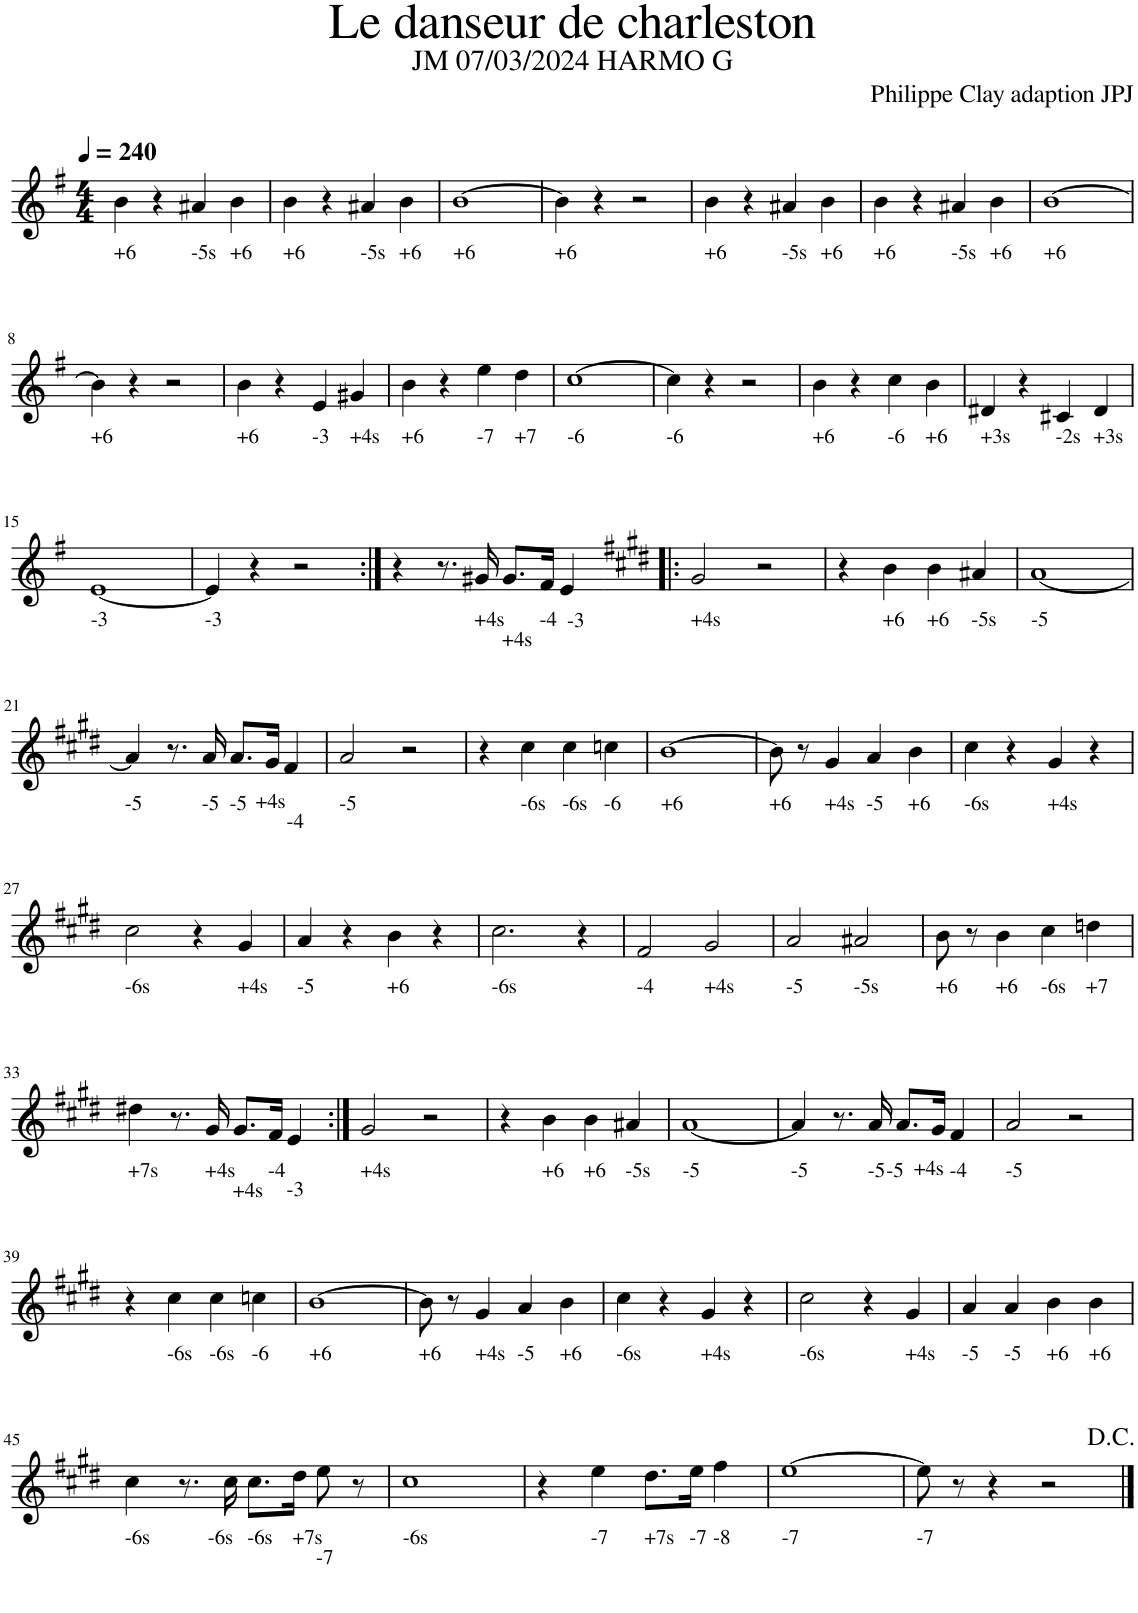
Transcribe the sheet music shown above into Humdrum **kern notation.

**kern
*part1
*staff1
*I"Harmonica chromatique en do à 14 trous
*I'Harm.
*clefG2
*k[f#]
*M4/4
*MM240
=1
!LO:TX:b:t=+6
4b\
4r
!LO:TX:b:t=-5s
4a#X/
!LO:TX:b:t=+6
4b\
=2
!LO:TX:b:t=+6
4b\
4r
!LO:TX:b:t=-5s
4a#X/
!LO:TX:b:t=+6
4b\
=3
!LO:TX:b:t=+6
[1b
=4
!LO:TX:b:t=+6
4b\]
4r
2r
=5
!LO:TX:b:t=+6
4b\
4r
!LO:TX:b:t=-5s
4a#X/
!LO:TX:b:t=+6
4b\
=6
!LO:TX:b:t=+6
4b\
4r
!LO:TX:b:t=-5s
4a#X/
!LO:TX:b:t=+6
4b\
=7
!LO:TX:b:t=+6
[1b
!!LO:LB:g=z
=8
!LO:TX:b:t=+6
4b\]
4r
2r
=9
!LO:TX:b:t=+6
4b\
4r
!LO:TX:b:t=-3
4e/
!LO:TX:b:t=+4s
4g#X/
=10
!LO:TX:b:t=+6
4b\
4r
!LO:TX:b:t=-7
4ee\
!LO:TX:b:t=+7
4dd\
=11
!LO:TX:b:t=-6
[1cc
=12
!LO:TX:b:t=-6
4cc\]
4r
2r
=13
!LO:TX:b:t=+6
4b\
4r
!LO:TX:b:t=-6
4cc\
!LO:TX:b:t=+6
4b\
=14
!LO:TX:b:t=+3s
4d#X/
4r
!LO:TX:b:t=-2s
4c#X/
!LO:TX:b:t=+3s
4d#/
!!LO:LB:g=z
=15
!LO:TX:b:t=-3
[1e
=16
!LO:TX:b:t=-3
4e/]
4r
2r
=17:|!
4r
8.r
!LO:TX:b:t=+4s
16g#X/
!LO:TX:b:t=+4s
8.g#/L
!LO:TX:b:t=-4
16f#/Jk
!LO:TX:b:t=-3
4e/
=18!|:
*k[f#c#g#d#]
!LO:TX:b:t=+4s
2g#/
2r
=19
4r
!LO:TX:b:t=+6
4b\
!LO:TX:b:t=+6
4b\
!LO:TX:b:t=-5s
4a#X/
=20
!LO:TX:b:t=-5
[1a
!!LO:LB:g=z
=21
!LO:TX:b:t=-5
4a/]
8.r
!LO:TX:b:t=-5
16a/
!LO:TX:b:t=-5
8.a/L
!LO:TX:b:t=+4s
16g#/Jk
!LO:TX:b:t=-4
4f#/
=22
!LO:TX:b:t=-5
2a/
2r
=23
4r
!LO:TX:b:t=-6s
4cc#\
!LO:TX:b:t=-6s
4cc#\
!LO:TX:b:t=-6
4ccn\
=24
!LO:TX:b:t=+6
[1b
=25
!LO:TX:b:t=+6
8b\]
8r
!LO:TX:b:t=+4s
4g#/
!LO:TX:b:t=-5
4a/
!LO:TX:b:t=+6
4b\
=26
!LO:TX:b:t=-6s
4cc#\
4r
!LO:TX:b:t=+4s
4g#/
4r
!!LO:LB:g=z
=27
!LO:TX:b:t=-6s
2cc#\
4r
!LO:TX:b:t=+4s
4g#/
=28
!LO:TX:b:t=-5
4a/
4r
!LO:TX:b:t=+6
4b\
4r
=29
!LO:TX:b:t=-6s
2.cc#\
4r
=30
!LO:TX:b:t=-4
2f#/
!LO:TX:b:t=+4s
2g#/
=31
!LO:TX:b:t=-5
2a/
!LO:TX:b:t=-5s
2a#X/
=32
!LO:TX:b:t=+6
8b\
8r
!LO:TX:b:t=+6
4b\
!LO:TX:b:t=-6s
4cc#\
!LO:TX:b:t=+7
4ddn\
!!LO:LB:g=z
=33
!LO:TX:b:t=+7s
4dd#X\
8.r
!LO:TX:b:t=+4s
16g#/
!LO:TX:b:t=+4s
8.g#/L
!LO:TX:b:t=-4
16f#/Jk
!LO:TX:b:t=-3
4e/
=34:|!
!LO:TX:b:t=+4s
2g#/
2r
=35
4r
!LO:TX:b:t=+6
4b\
!LO:TX:b:t=+6
4b\
!LO:TX:b:t=-5s
4a#X/
=36
!LO:TX:b:t=-5
[1a
=37
!LO:TX:b:t=-5
4a/]
8.r
!LO:TX:b:t=-5
16a/
!LO:TX:b:t=-5
8.a/L
!LO:TX:b:t=+4s
16g#/Jk
!LO:TX:b:t=-4
4f#/
=38
!LO:TX:b:t=-5
2a/
2r
!!LO:LB:g=z
=39
4r
!LO:TX:b:t=-6s
4cc#\
!LO:TX:b:t=-6s
4cc#\
!LO:TX:b:t=-6
4ccn\
=40
!LO:TX:b:t=+6
[1b
=41
!LO:TX:b:t=+6
8b\]
8r
!LO:TX:b:t=+4s
4g#/
!LO:TX:b:t=-5
4a/
!LO:TX:b:t=+6
4b\
=42
!LO:TX:b:t=-6s
4cc#\
4r
!LO:TX:b:t=+4s
4g#/
4r
=43
!LO:TX:b:t=-6s
2cc#\
4r
!LO:TX:b:t=+4s
4g#/
=44
!LO:TX:b:t=-5
4a/
!LO:TX:b:t=-5
4a/
!LO:TX:b:t=+6
4b\
!LO:TX:b:t=+6
4b\
!!LO:LB:g=z
=45
!LO:TX:b:t=-6s
4cc#\
8.r
!LO:TX:b:t=-6s
16cc#\
!LO:TX:b:t=-6s
8.cc#\L
!LO:TX:b:t=+7s
16dd#\Jk
!LO:TX:b:t=-7
8ee\
8r
=46
!LO:TX:b:t=-6s
1cc#
=47
4r
!LO:TX:b:t=-7
4ee\
!LO:TX:b:t=+7s
8.dd#\L
!LO:TX:b:t=-7
16ee\Jk
!LO:TX:b:t=-8
4ff#\
=48
!LO:TX:b:t=-7
[1ee
=49
!LO:TX:b:t=-7
8ee\]
8r
4r
2r
==
*-
